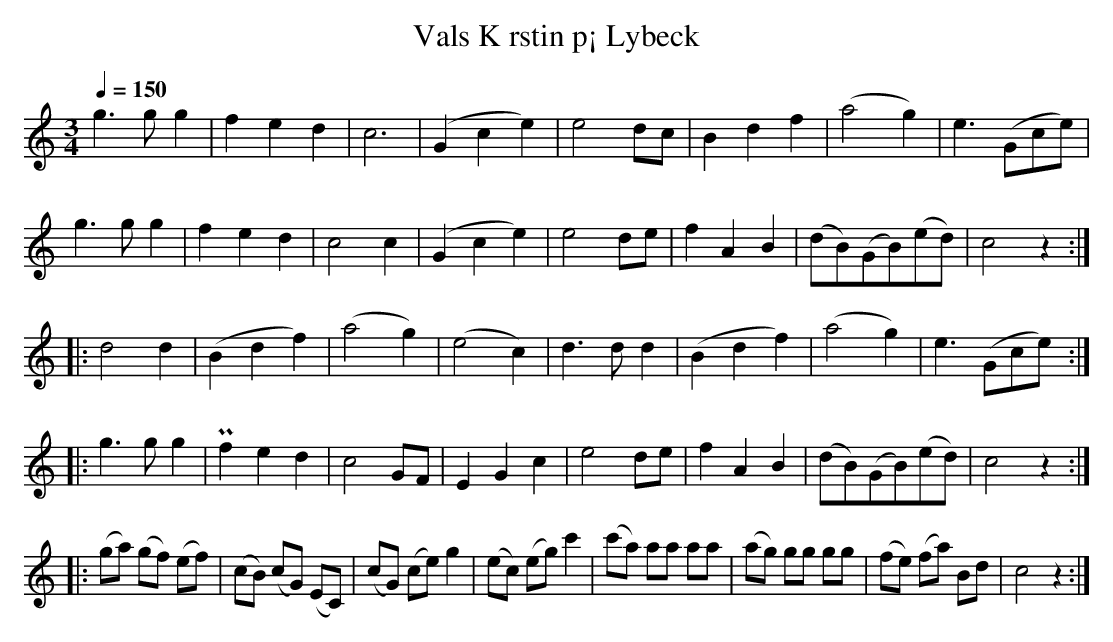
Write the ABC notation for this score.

X:1
T:K rstin p¡ Lybeck, Vals
M:3/4
L:1/4
Q:150
K:C
g>g g | fed | c3  | (Gce) | e2d/c/ | Bdf | (a2g) | e3/2 (G/c/e/) |
g>g g | fed | c2c | (Gce) | e2d/e/ | fAB | (d/B/)(G/B/)(e/d/) | c2 z ::
d2 d | (Bdf) | (a2g) | (e2c) | d>d d | (Bdf) | (a2g) | e3/2 (G/c/e/) ::
g>g g | Pfed | c2 G/F/ | EGc | e2d/e/ | fAB | (d/B/)(G/B/)(e/d/) | c2 z ::
L:1/8
(ga) (gf) (ef) | (cB) (cG) (EC) | (cG) (ce) g2 | (ec) (eg) c'2 | (c'a) aa aa | (ag) gg gg | (fe) (fa) Bd | c4 z2 :|
